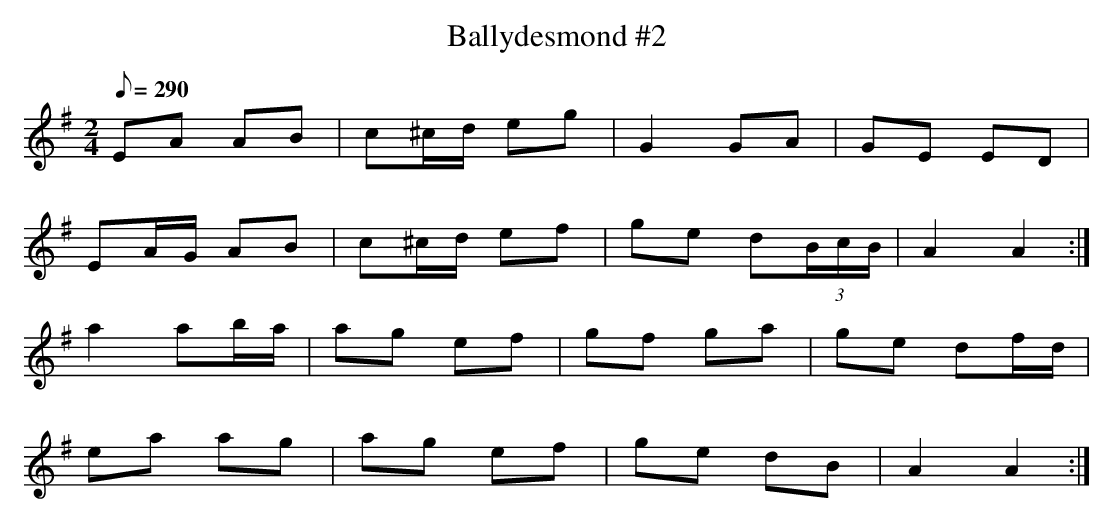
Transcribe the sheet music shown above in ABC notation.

X:1
T: Ballydesmond #2
L: 1/8
M: 2/4
Q: 290
K: Ador
EA AB|c^c/d/ eg|G2 GA|GE ED|
EA/G/ AB|c^c/d/ ef|ge d(3B/c/B/|\
A2 A2 :|
a2 ab/a/|ag ef|gf ga|ge df/d/|
ea ag|ag ef|ge dB|A2 A2 :|
